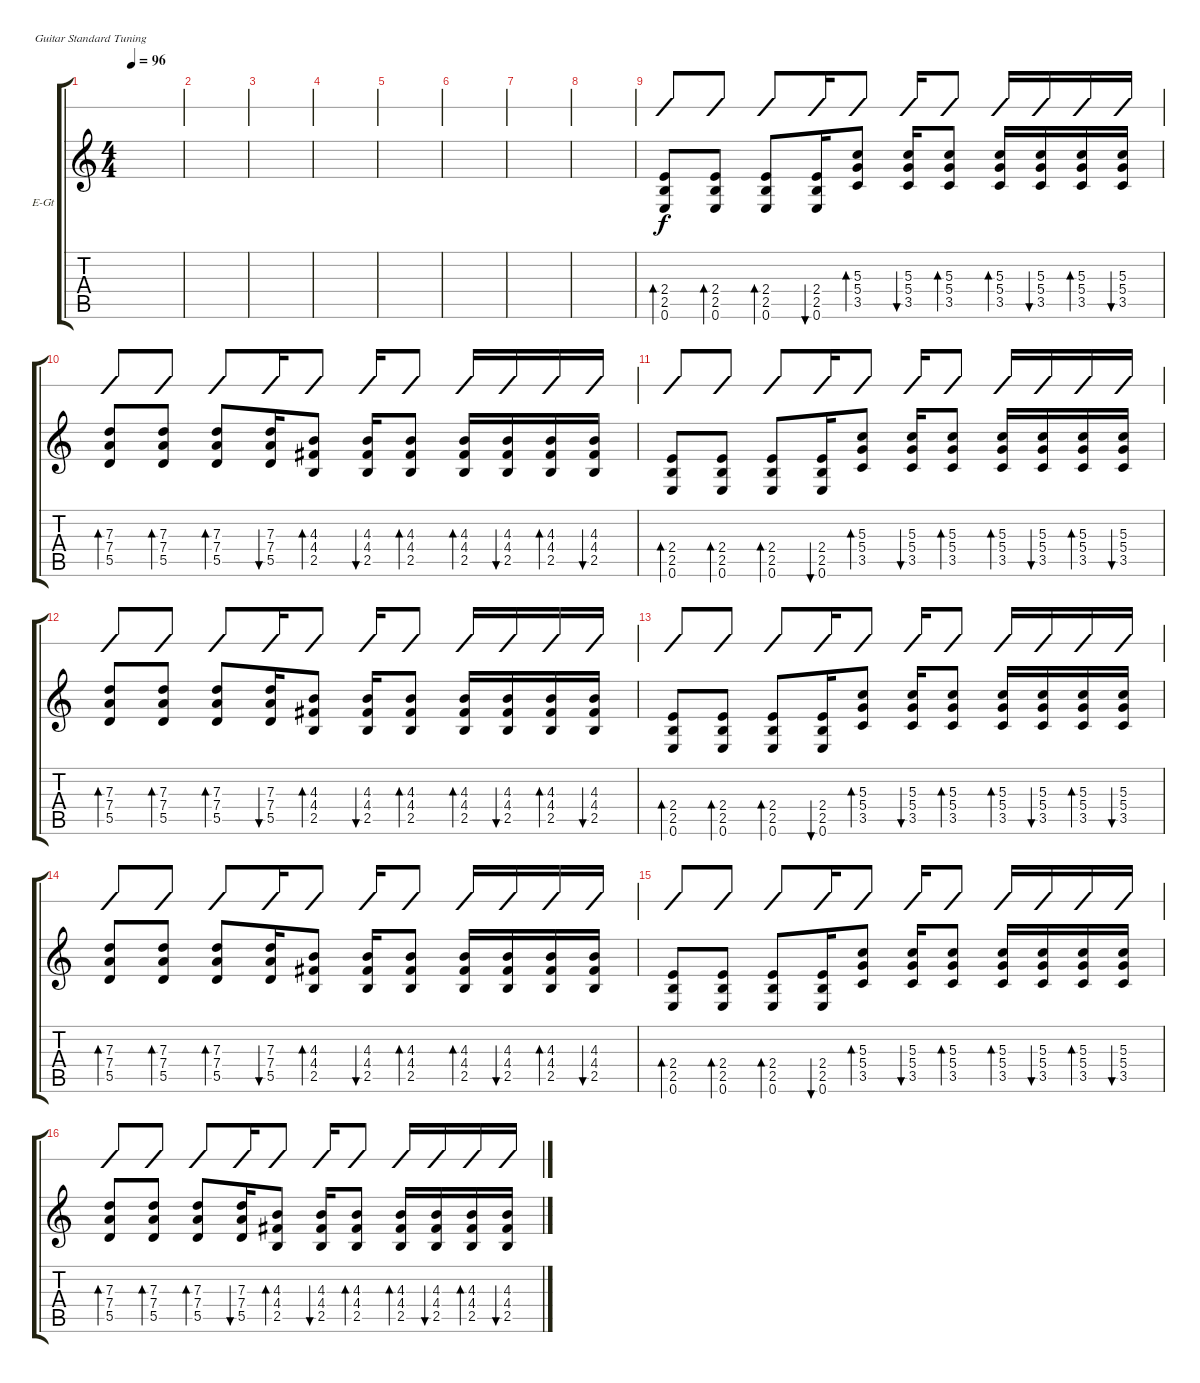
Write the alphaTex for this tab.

\defaultSystemsLayout 4
\bracketExtendMode groupsimilarinstruments
\firstSystemTrackNameOrientation horizontal
\otherSystemsTrackNameOrientation horizontal
\track ("Максим Крамар" "E-Gt") {instrument distortionguitar}
\staff {score tabs slash}
\tuning (E4 B3 G3 D3 A2 E2)
\ts (4 4)
\tempo 96
\clef g2
\ks c
|
|
|
|
|
|
|
|
(2.4 2.5 0.6).8{bd 60} (2.4 2.5 0.6).8{bd 60} (2.4 2.5 0.6).8{bd 60} (2.4 2.5 0.6).16{bu 60} (5.3 5.4 3.5).8{bd 60} (5.3 5.4 3.5).16{bu 60} (5.3 5.4 3.5).8{bd 60} (5.3 5.4 3.5).16{bd 60} (5.3 5.4 3.5).16{bu 60} (5.3 5.4 3.5).16{bd 60} (5.3 5.4 3.5).16{bu 60} |
(7.3 7.4 5.5).8{bd 60} (7.3 7.4 5.5).8{bd 60} (7.3 7.4 5.5).8{bd 60} (7.3 7.4 5.5).16{bu 60} (4.3 4.4 2.5).8{bd 60} (4.3 4.4 2.5).16{bu 60} (4.3 4.4 2.5).8{bd 60} (4.3 4.4 2.5).16{bd 60} (4.3 4.4 2.5).16{bu 60} (4.3 4.4 2.5).16{bd 60} (4.3 4.4 2.5).16{bu 60} |
(2.4 2.5 0.6).8{bd 60} (2.4 2.5 0.6).8{bd 60} (2.4 2.5 0.6).8{bd 60} (2.4 2.5 0.6).16{bu 60} (5.3 5.4 3.5).8{bd 60} (5.3 5.4 3.5).16{bu 60} (5.3 5.4 3.5).8{bd 60} (5.3 5.4 3.5).16{bd 60} (5.3 5.4 3.5).16{bu 60} (5.3 5.4 3.5).16{bd 60} (5.3 5.4 3.5).16{bu 60} |
(7.3 7.4 5.5).8{bd 60} (7.3 7.4 5.5).8{bd 60} (7.3 7.4 5.5).8{bd 60} (7.3 7.4 5.5).16{bu 60} (4.3 4.4 2.5).8{bd 60} (4.3 4.4 2.5).16{bu 60} (4.3 4.4 2.5).8{bd 60} (4.3 4.4 2.5).16{bd 60} (4.3 4.4 2.5).16{bu 60} (4.3 4.4 2.5).16{bd 60} (4.3 4.4 2.5).16{bu 60} |
(2.4 2.5 0.6).8{bd 60} (2.4 2.5 0.6).8{bd 60} (2.4 2.5 0.6).8{bd 60} (2.4 2.5 0.6).16{bu 60} (5.3 5.4 3.5).8{bd 60} (5.3 5.4 3.5).16{bu 60} (5.3 5.4 3.5).8{bd 60} (5.3 5.4 3.5).16{bd 60} (5.3 5.4 3.5).16{bu 60} (5.3 5.4 3.5).16{bd 60} (5.3 5.4 3.5).16{bu 60} |
(7.3 7.4 5.5).8{bd 60} (7.3 7.4 5.5).8{bd 60} (7.3 7.4 5.5).8{bd 60} (7.3 7.4 5.5).16{bu 60} (4.3 4.4 2.5).8{bd 60} (4.3 4.4 2.5).16{bu 60} (4.3 4.4 2.5).8{bd 60} (4.3 4.4 2.5).16{bd 60} (4.3 4.4 2.5).16{bu 60} (4.3 4.4 2.5).16{bd 60} (4.3 4.4 2.5).16{bu 60} |
(2.4 2.5 0.6).8{bd 60} (2.4 2.5 0.6).8{bd 60} (2.4 2.5 0.6).8{bd 60} (2.4 2.5 0.6).16{bu 60} (5.3 5.4 3.5).8{bd 60} (5.3 5.4 3.5).16{bu 60} (5.3 5.4 3.5).8{bd 60} (5.3 5.4 3.5).16{bd 60} (5.3 5.4 3.5).16{bu 60} (5.3 5.4 3.5).16{bd 60} (5.3 5.4 3.5).16{bu 60} |
(7.3 7.4 5.5).8{bd 60} (7.3 7.4 5.5).8{bd 60} (7.3 7.4 5.5).8{bd 60} (7.3 7.4 5.5).16{bu 60} (4.3 4.4 2.5).8{bd 60} (4.3 4.4 2.5).16{bu 60} (4.3 4.4 2.5).8{bd 60} (4.3 4.4 2.5).16{bd 60} (4.3 4.4 2.5).16{bu 60} (4.3 4.4 2.5).16{bd 60} (4.3 4.4 2.5).16{bu 60}
